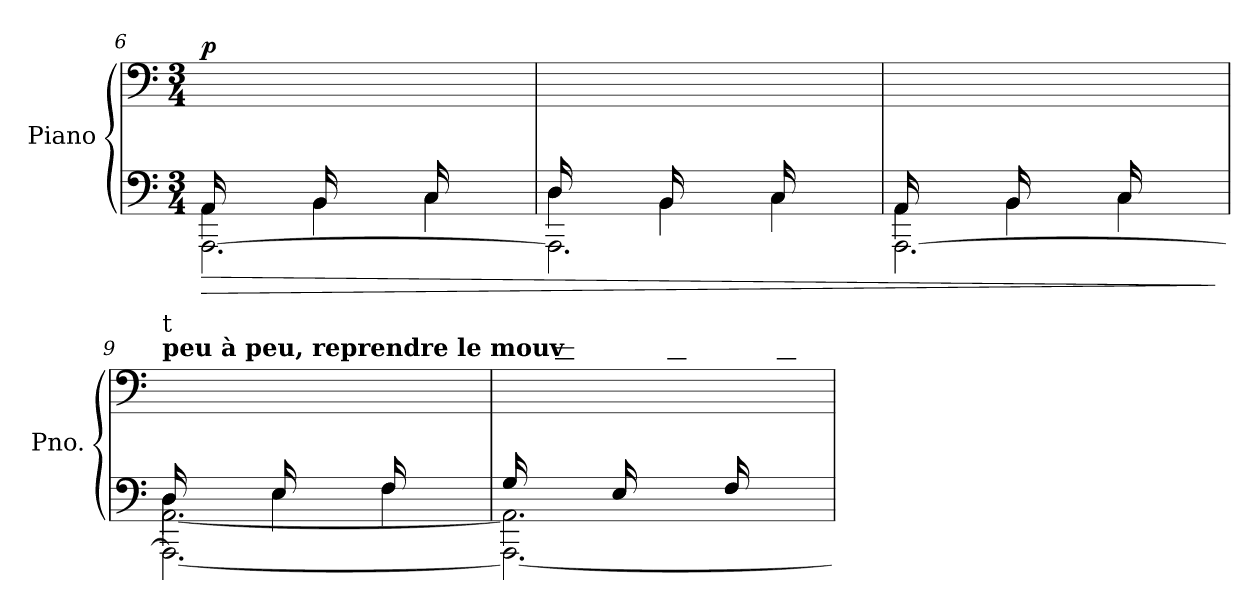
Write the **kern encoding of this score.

**kern	**kern	**dynam
*part1	*part1	*part1
*staff2	*staff1	*staff1/2
*I"Piano	*	*
*I'Pno.	*	*
*clefF4	*clefF4	*
*k[]	*k[]	*
*M3/4	*M3/4	*
=6	=6	=6
!	!	!LO:HP:b=2
*^	*	*
*	*^	*	*
!	!	!	!	!LO:DY:n=1:a
(>16AA/LL	4AA\	[2.AAA\	16ryy	> p
8.ryy	.	.	16C\	.
.	.	.	16A\	.
.	.	.	16C\JJ	.
16BB/LL	4BB\	.	16ryy	.
8.ryy	.	.	16D\	.
.	.	.	16A\	.
.	.	.	16D\JJ	.
16C/LL	4C\	.	16ryy	.
8.ryy	.	.	16E\	.
.	.	.	16A\	.
.	.	.	16E\JJ	.
!!LO:LB:g=z
=7	=7	=7	=7	=7
16D/LL	4D\	2.AAA\]	16ryy	.
8.ryy	.	.	16F\	.
.	.	.	16A\	.
.	.	.	16F\JJ	.
16BB/LL	4BB\	.	16ryy	.
8.ryy	.	.	16D\	.
.	.	.	16A\	.
.	.	.	16D\JJ	.
16C/LL	4C\	.	16ryy	.
8.ryy	.	.	16E\	.
.	.	.	16A\	.
.	.	.	16E\JJ)	.
=8	=8	=8	=8	=8
(>16AA/LL	4AA\	[2.AAA\	16ryy	.
8.ryy	.	.	16C\	.
.	.	.	16A\	.
.	.	.	16C\JJ	.
16BB/LL	4BB\	.	16ryy	.
8.ryy	.	.	16D\	.
.	.	.	16A\	.
.	.	.	16D\JJ	.
16C/LL	4C\	.	16ryy	.
8.ryy	.	.	16E\	.
.	.	.	16A\	.
.	.	.	16E\JJ	.
*v	*v	*v	*	*
.	.	]
=9	=9	=9
*^	*	*
*	*^	*	*
*	*	*^	*	*
!	!	!	!	!LO:TX:a:B:t=peu à peu, reprendre le mouv	!
!	!	!	!	!LO:TX:a:t=t	!
16D/LL	[2.AA\	4D\	2.AAA\_	16ryy	.
8.ryy	.	.	.	16F\	.
.	.	.	.	16A\	.
.	.	.	.	16F\JJ	.
16E/LL	.	4E\	.	16ryy	.
8.ryy	.	.	.	16D\	.
.	.	.	.	16A\	.
.	.	.	.	16D\JJ	.
16F/LL	.	4F\	.	16ryy	.
8.ryy	.	.	.	16E\	.
.	.	.	.	16A\	.
.	.	.	.	16E\JJ)	.
!!LO:LB:g=z
=10	=10	=10	=10	=10	=10
16G/LL	2.AA\]	4G/	2.AAA\_	16ryy	.
8.ryy	.	.	.	16B-X\	.
.	.	.	.	16e\	.
.	.	.	.	16B-\JJ	.
16E/LL	.	4E/	.	16ryy	.
8.ryy	.	.	.	16G\	.
.	.	.	.	16c#X\	.
.	.	.	.	16G\JJ	.
16F/LL	.	4F/	.	16ryy	.
8.ryy	.	.	.	16A\	.
.	.	.	.	16d\	.
.	.	.	.	16A\JJ	.
*v	*v	*v	*v	*	*
=	=	=
*-	*-	*-
